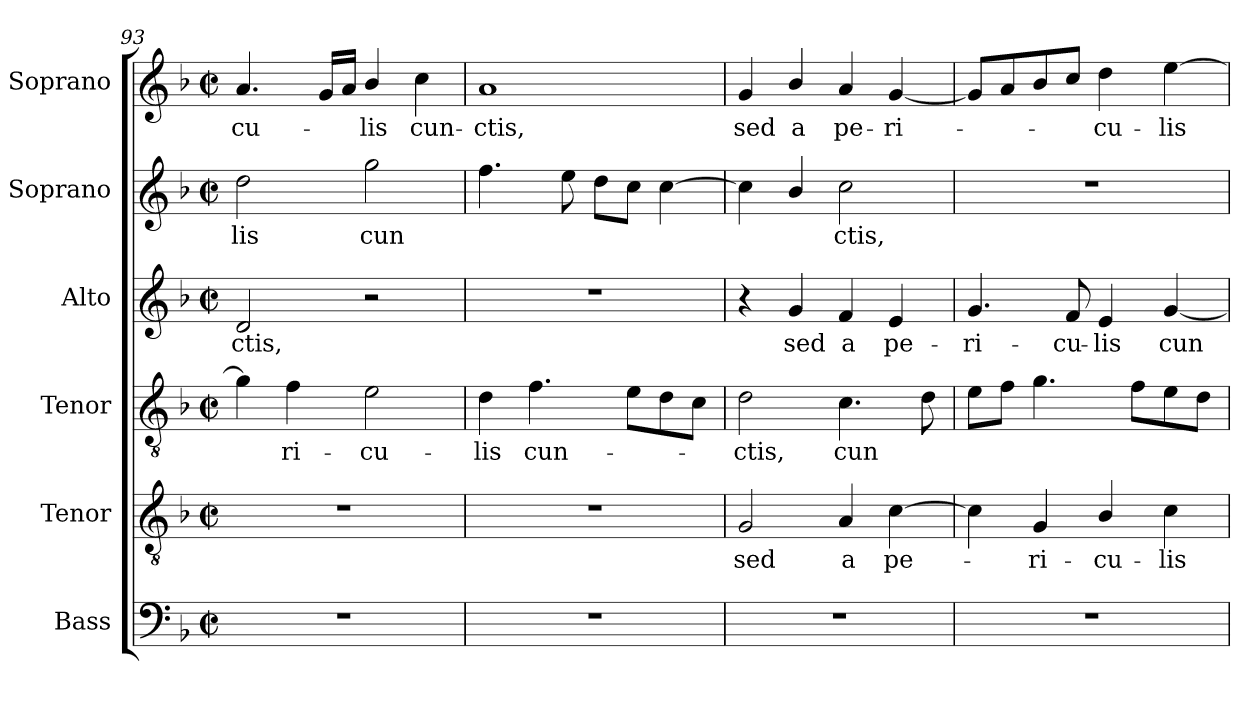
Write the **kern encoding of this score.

**kern	**kern	**text	**kern	**text	**kern	**text	**kern	**text	**kern	**text
*part6	*part5	*part5	*part4	*part4	*part3	*part3	*part2	*part2	*part1	*part1
*staff6	*staff5	*staff5	*staff4	*staff4	*staff3	*staff3	*staff2	*staff2	*staff1	*staff1
*I"Bass	*I"Tenor	*	*I"Tenor	*	*I"Alto	*	*I"Soprano	*	*I"Soprano	*
*I'B	*I'T2	*	*I'T1	*	*I'A	*	*I'S2	*	*I'S1	*
*clefF4	*clefGv2	*	*clefGv2	*	*clefG2	*	*clefG2	*	*clefG2	*
*	*ITrd7c12	*	*ITrd7c12	*	*	*	*	*	*	*
*k[b-]	*k[b-]	*	*k[b-]	*	*k[b-]	*	*k[b-]	*	*k[b-]	*
*F:	*F:	*	*F:	*	*F:	*	*F:	*	*F:	*
*M2/2	*M2/2	*	*M2/2	*	*M2/2	*	*M2/2	*	*M2/2	*
*met(c|)	*met(c|)	*	*met(c|)	*	*met(c|)	*	*met(c|)	*	*met(c|)	*
=93	=93	=93	=93	=93	=93	=93	=93	=93	=93	=93
!	!	!	!	!	!	!LO:LY:b:color=#000000	!	!	!	!
!	!	!	!	!	!	!	!	!LO:LY:b:color=#000000	!	!
!	!	!	!	!	!	!	!	!	!	!LO:LY:b:color=#000000
1r	1r	.	4Gi\]	.	2di/	-ctis,	2ddi\	-lis	4.ai/	-cu-
!	!	!	!	!LO:LY:b:color=#000000	!	!	!	!	!	!
.	.	.	4Fi\	-ri-	.	.	.	.	.	.
.	.	.	.	.	.	.	.	.	16gi/LL	.
.	.	.	.	.	.	.	.	.	16ai/JJ	.
!	!	!	!	!LO:LY:b:color=#000000	!	!	!	!	!	!
!	!	!	!	!	!	!	!	!LO:LY:b:color=#000000	!	!
!	!	!	!	!	!	!	!	!	!	!LO:LY:b:color=#000000
.	.	.	2Ei\	-cu-	2r	.	2ggi\	cun-	4b-i/	-lis
!	!	!	!	!	!	!	!	!	!	!LO:LY:b:color=#000000
.	.	.	.	.	.	.	.	.	4cci\	cun-
=94	=94	=94	=94	=94	=94	=94	=94	=94	=94	=94
!	!	!	!	!LO:LY:b:color=#000000	!	!	!	!	!	!
!	!	!	!	!	!	!	!	!	!	!LO:LY:b:color=#000000
1r	1r	.	4Di\	-lis	1r	.	4.ffi\	.	1ai	-ctis,
!	!	!	!	!LO:LY:b:color=#000000	!	!	!	!	!	!
.	.	.	4.Fi\	cun-	.	.	.	.	.	.
!	!	!	!	!	!	!	!	!LO:LY:b:color=#000000	!	!
.	.	.	.	.	.	.	8eei\	--	.	.
.	.	.	.	.	.	.	8ddi\L	.	.	.
.	.	.	8Ei\L	.	.	.	8cci\J	.	.	.
.	.	.	8Di\	.	.	.	[4cci\	.	.	.
.	.	.	8Ci\J	.	.	.	.	.	.	.
=95	=95	=95	=95	=95	=95	=95	=95	=95	=95	=95
!	!	!LO:LY:b:color=#000000	!	!	!	!	!	!	!	!
!	!	!	!	!LO:LY:b:color=#000000	!	!	!	!	!	!
!	!	!	!	!	!	!	!	!	!	!LO:LY:b:color=#000000
1r	2GGi/	sed	2Di\	-ctis,	4r	.	4cci\]	.	4gi/	sed
!	!	!	!	!	!	!LO:LY:b:color=#000000	!	!	!	!
!	!	!	!	!	!	!	!	!	!	!LO:LY:b:color=#000000
.	.	.	.	.	4gi/	sed	4b-i/	.	4b-i/	a
!	!	!LO:LY:b:color=#000000	!	!	!	!	!	!	!	!
!	!	!	!	!LO:LY:b:color=#000000	!	!	!	!	!	!
!	!	!	!	!	!	!LO:LY:b:color=#000000	!	!	!	!
!	!	!	!	!	!	!	!	!LO:LY:b:color=#000000	!	!
!	!	!	!	!	!	!	!	!	!	!LO:LY:b:color=#000000
.	4AAi/	a	4.Ci\	cun-	4fi/	a	2cci\	ctis,	4ai/	pe-
!	!	!LO:LY:b:color=#000000	!	!	!	!	!	!	!	!
!	!	!	!	!	!	!LO:LY:b:color=#000000	!	!	!	!
!	!	!	!	!	!	!	!	!	!	!LO:LY:b:color=#000000
.	[4Ci\	pe-	.	.	4ei/	pe-	.	.	[4gi/	-ri-
.	.	.	8Di\	.	.	.	.	.	.	.
=96	=96	=96	=96	=96	=96	=96	=96	=96	=96	=96
!	!	!	!	!LO:LY:b:color=#000000	!	!	!	!	!	!
!	!	!	!	!	!	!LO:LY:b:color=#000000	!	!	!	!
1r	4Ci\]	.	8Ei\L	--	4.gi/	-ri-	1r	.	8gi/L]	.
.	.	.	8Fi\J	.	.	.	.	.	8ai/	.
!	!	!LO:LY:b:color=#000000	!	!	!	!	!	!	!	!
.	4GGi/	-ri-	4.Gi\	.	.	.	.	.	8b-i/	.
!	!	!	!	!	!	!LO:LY:b:color=#000000	!	!	!	!
.	.	.	.	.	8fi/	-cu-	.	.	8cci/J	.
!	!	!LO:LY:b:color=#000000	!	!	!	!	!	!	!	!
!	!	!	!	!	!	!LO:LY:b:color=#000000	!	!	!	!
!	!	!	!	!	!	!	!	!	!	!LO:LY:b:color=#000000
.	4BB-i/	-cu-	.	.	4ei/	-lis	.	.	4ddi\	-cu-
!	!	!	!	!LO:LY:b:color=#000000	!	!	!	!	!	!
.	.	.	8Fi\L	-	.	.	.	.	.	.
!	!	!LO:LY:b:color=#000000	!	!	!	!	!	!	!	!
!	!	!	!	!	!	!LO:LY:b:color=#000000	!	!	!	!
!	!	!	!	!	!	!	!	!	!	!LO:LY:b:color=#000000
.	4Ci\	-lis	8Ei\	.	[4gi/	cun-	.	.	[4eei\	-lis
.	.	.	8Di\J	.	.	.	.	.	.	.
=	=	=	=	=	=	=	=	=	=	=
*-	*-	*-	*-	*-	*-	*-	*-	*-	*-	*-
